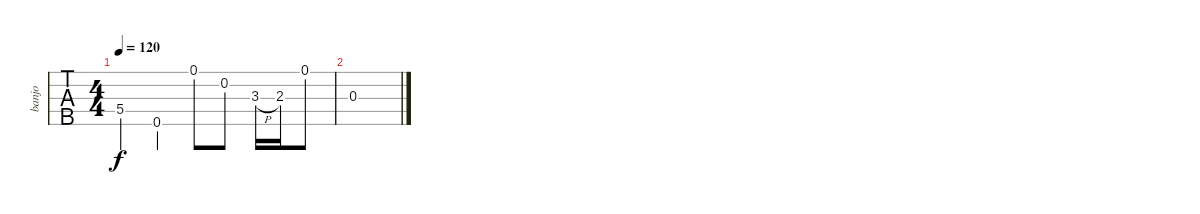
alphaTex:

\track ("banjo" "banjo") {instrument acousticguitarsteel}
\staff {tabs}
\tuning (D4 B3 G3 D3 G4) {hide}
\ts (4 4)
\tempo 120
\clef g2
\ks c
5.4.4{dy f} 0.5.4 0.1.8 0.2.8 3.3{h}.16 2.3.16 0.1.8 |
0.3.1
